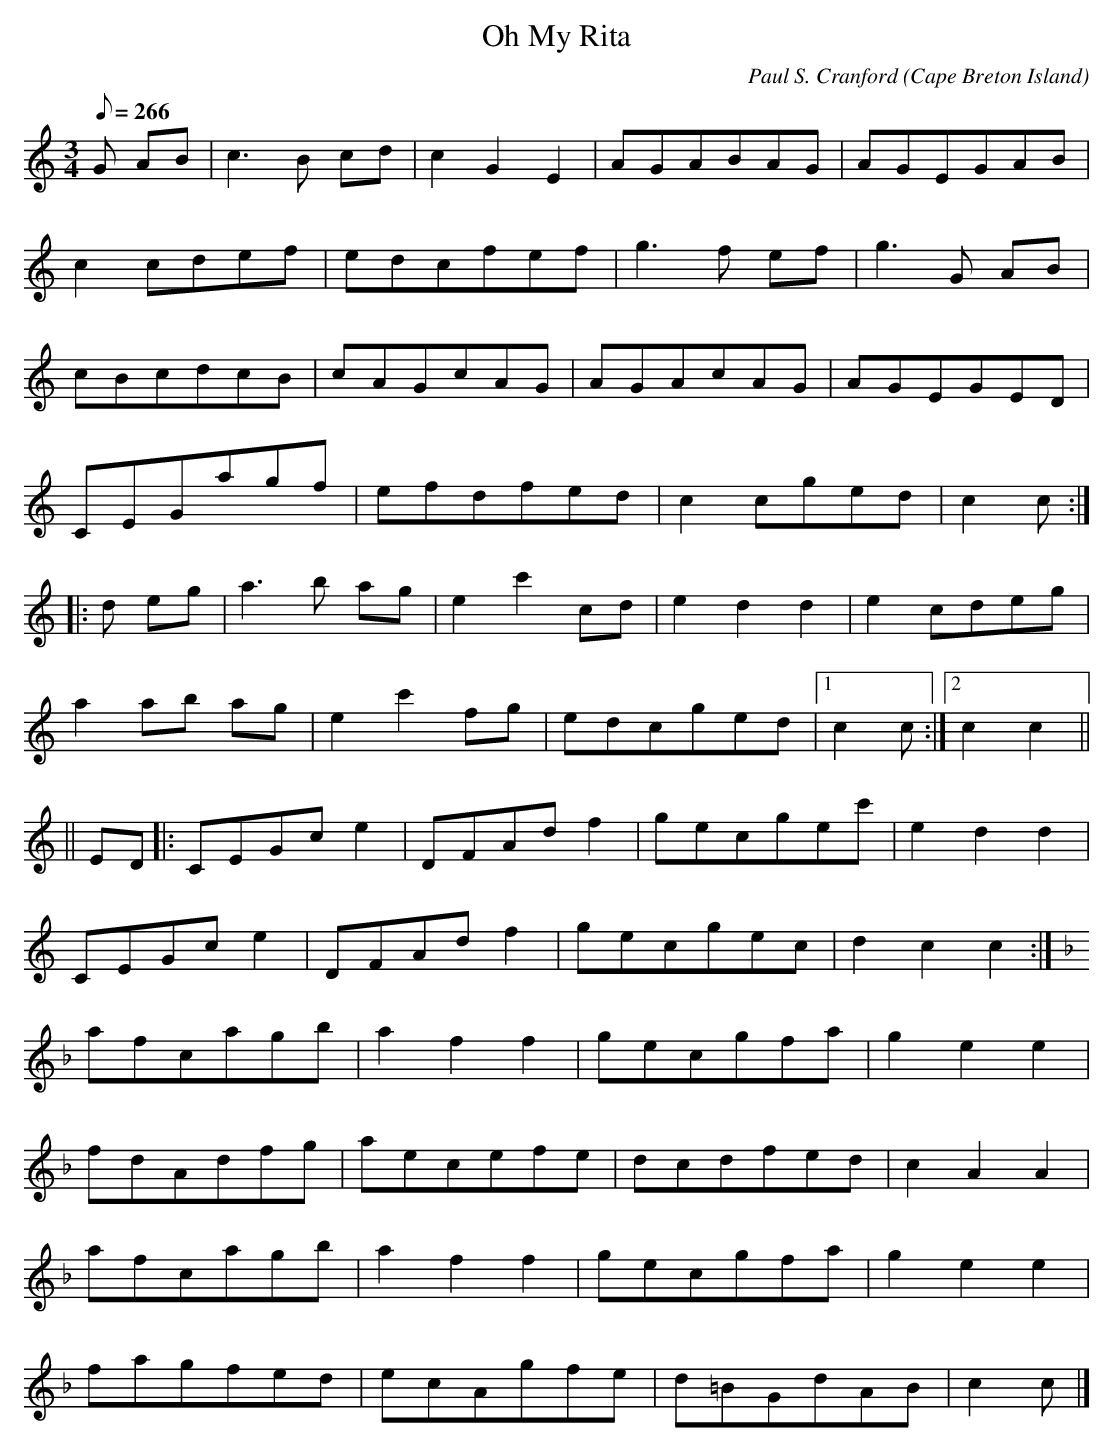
X:1
T:Oh My Rita
C:Paul S. Cranford
O:Cape Breton Island
L:1/8
Q:266
M:3/4
K:C
G AB|c3 B cd|c2 G2 E2|AGABAG|AGEGAB|
c2 cdef|edcfef|g3 f ef|g3 G AB|
cBcdcB|cAGcAG|AGAcAG|AGEGED|
CEGagf|efdfed|c2 cged|c2 c:|
|:d eg|a3 b ag|e2 c'2 cd|e2 d2 d2|e2 cdeg|
a2 ab ag|e2 c'2 fg|edcged|[1c2 c:|[2c2 c2||
||ED|:CEGc e2|DFAd f2|gecgec'|e2 d2 d2|
CEGc e2|DFAd f2|gecgec|d2 c2 c2:|
K:F
afcagb|a2 f2 f2|gecgfa|g2 e2 e2|
fdAdfg|aecefe|dcdfed|c2 A2 A2|
afcagb|a2 f2 f2|gecgfa|g2 e2 e2|
fagfed|ecAgfe|d=BGdAB|c2 c|]
